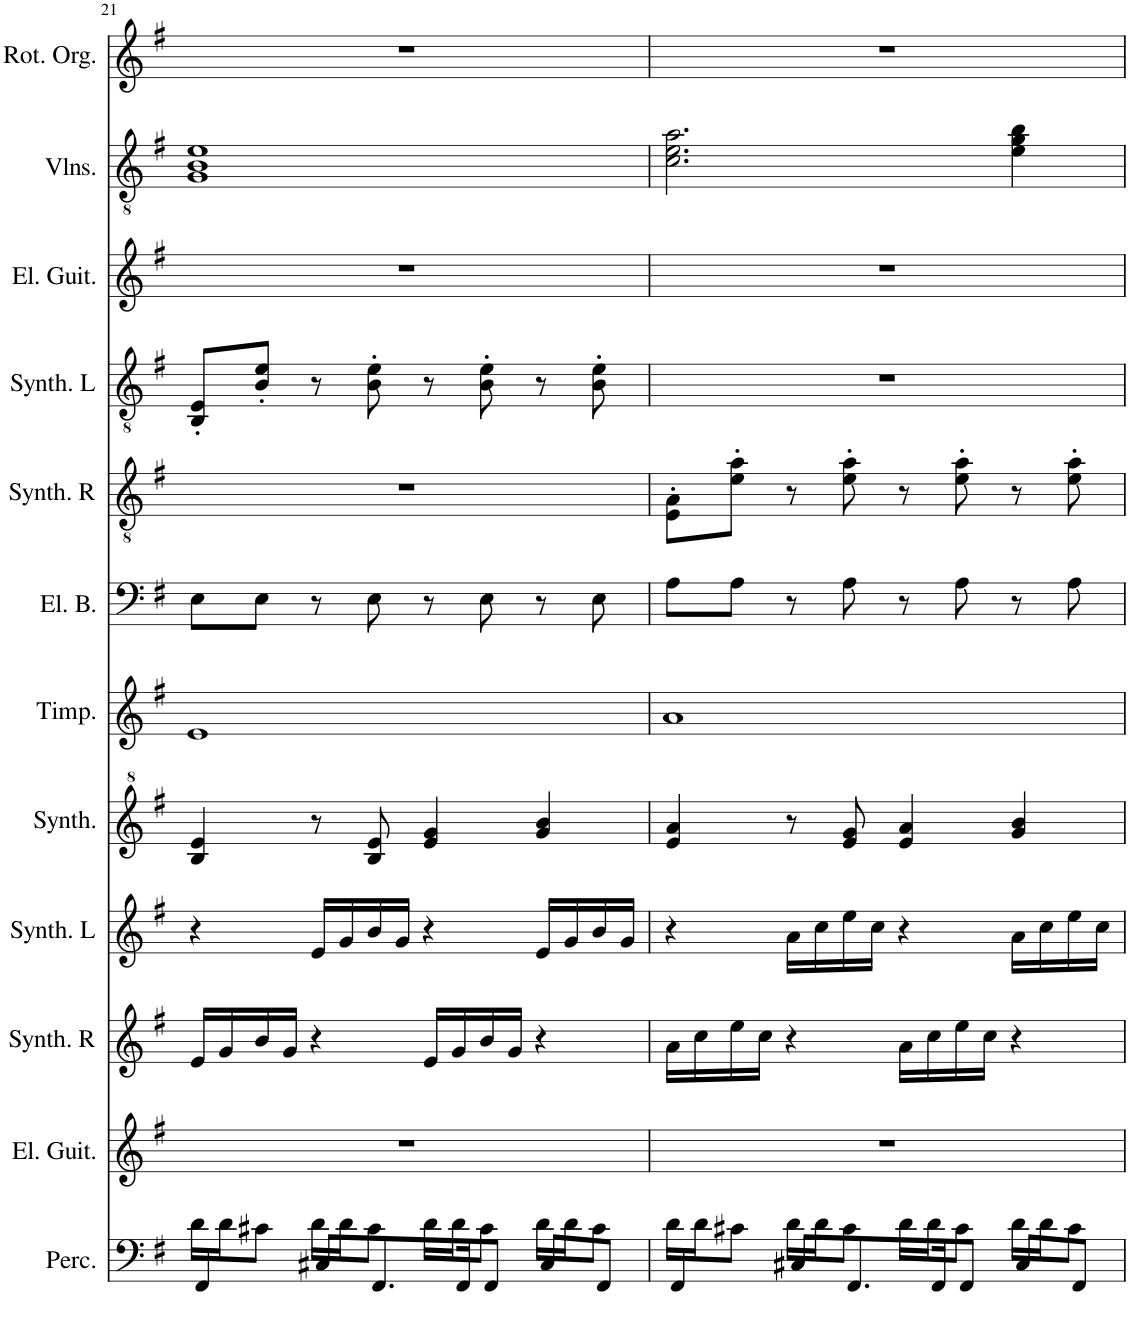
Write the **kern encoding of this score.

**kern	**kern	**kern	**kern	**kern	**kern	**kern	**kern	**kern	**kern	**kern	**kern
*part12	*part11	*part10	*part9	*part8	*part7	*part6	*part5	*part4	*part3	*part2	*part1
*staff12	*staff11	*staff10	*staff9	*staff8	*staff7	*staff6	*staff5	*staff4	*staff3	*staff2	*staff1
*I"パーカッション	*I"エレキギター	*I"矩形波 R	*I"矩形波 L	*I"正弦波	*I"ティンパニ	*I"エレキベース	*I"矩形波 R	*I"矩形波 L	*I"エレキギター	*I"ヴァイオリン	*I"ロータリーオルガン
!!LO:PB:g=z
*clefF4	*clefG2	*clefG2	*clefG2	*clefG^2	*clefG2	*clefF4	*clefGv2	*clefGv2	*clefG2	*clefGv2	*clefG2
*k[f#]	*k[f#]	*k[f#]	*k[f#]	*k[f#]	*k[f#]	*k[f#]	*k[f#]	*k[f#]	*k[f#]	*k[f#]	*k[f#]
*M4/4	*M4/4	*M4/4	*M4/4	*M4/4	*M4/4	*M4/4	*M4/4	*M4/4	*M4/4	*M4/4	*M4/4
=21	=21	=21	=21	=21	=21	=21	=21	=21	=21	=21	=21
*^	*	*	*	*	*	*	*	*	*	*	*
4FF#/	16d\LL	1r	16e/LL	4r	4b/ 4ee/	1e	8E\L	1r	8BB/' 8E/'L	1r	1G 1B 1e	1r
.	16d\J	.	16g/	.	.	.	.	.	.	.	.	.
.	8c#X\J	.	16b/	.	.	.	8E\J	.	8B/' 8e/'J	.	.	.
.	.	.	16g/JJ	.	.	.	.	.	.	.	.	.
8C#X/L	16d\LL	.	4r	16e/LL	8r	.	8r	.	8r	.	.	.
.	16d\J	.	.	16g/	.	.	.	.	.	.	.	.
8.FF#/	8c#\J	.	.	16b/	8b/ 8ee/	.	8E\	.	8B\' 8e\'	.	.	.
.	.	.	.	16g/JJ	.	.	.	.	.	.	.	.
.	16d\LL	.	16e/LL	4r	4ee/ 4gg/	.	8r	.	8r	.	.	.
16FF#/K	16d\J	.	16g/	.	.	.	.	.	.	.	.	.
8FF#/J	8c#\J	.	16b/	.	.	.	8E\	.	8B\' 8e\'	.	.	.
.	.	.	16g/JJ	.	.	.	.	.	.	.	.	.
8C#/L	16d\LL	.	4r	16e/LL	4gg/ 4bb/	.	8r	.	8r	.	.	.
.	16d\J	.	.	16g/	.	.	.	.	.	.	.	.
8FF#/J	8c#\J	.	.	16b/	.	.	8E\	.	8B\' 8e\'	.	.	.
.	.	.	.	16g/JJ	.	.	.	.	.	.	.	.
=22	=22	=22	=22	=22	=22	=22	=22	=22	=22	=22	=22	=22
4FF#/	16d\LL	1r	16a\LL	4r	4ee/ 4aa/	1a	8A\L	8E\' 8A\'L	1r	1r	2.c\ 2.e\ 2.a\	1r
.	16d\J	.	16cc\	.	.	.	.	.	.	.	.	.
.	8c#X\J	.	16ee\	.	.	.	8A\J	8e\' 8a\'J	.	.	.	.
.	.	.	16cc\JJ	.	.	.	.	.	.	.	.	.
8C#X/L	16d\LL	.	4r	16a\LL	8r	.	8r	8r	.	.	.	.
.	16d\J	.	.	16cc\	.	.	.	.	.	.	.	.
8.FF#/	8c#\J	.	.	16ee\	8ee/ 8gg/	.	8A\	8e\' 8a\'	.	.	.	.
.	.	.	.	16cc\JJ	.	.	.	.	.	.	.	.
.	16d\LL	.	16a\LL	4r	4ee/ 4aa/	.	8r	8r	.	.	.	.
16FF#/K	16d\J	.	16cc\	.	.	.	.	.	.	.	.	.
8FF#/J	8c#\J	.	16ee\	.	.	.	8A\	8e\' 8a\'	.	.	.	.
.	.	.	16cc\JJ	.	.	.	.	.	.	.	.	.
8C#/L	16d\LL	.	4r	16a\LL	4gg/ 4bb/	.	8r	8r	.	.	4e\ 4g\ 4b\	.
.	16d\J	.	.	16cc\	.	.	.	.	.	.	.	.
8FF#/J	8c#\J	.	.	16ee\	.	.	8A\	8e\' 8a\'	.	.	.	.
.	.	.	.	16cc\JJ	.	.	.	.	.	.	.	.
*v	*v	*	*	*	*	*	*	*	*	*	*	*
=	=	=	=	=	=	=	=	=	=	=	=
*-	*-	*-	*-	*-	*-	*-	*-	*-	*-	*-	*-
